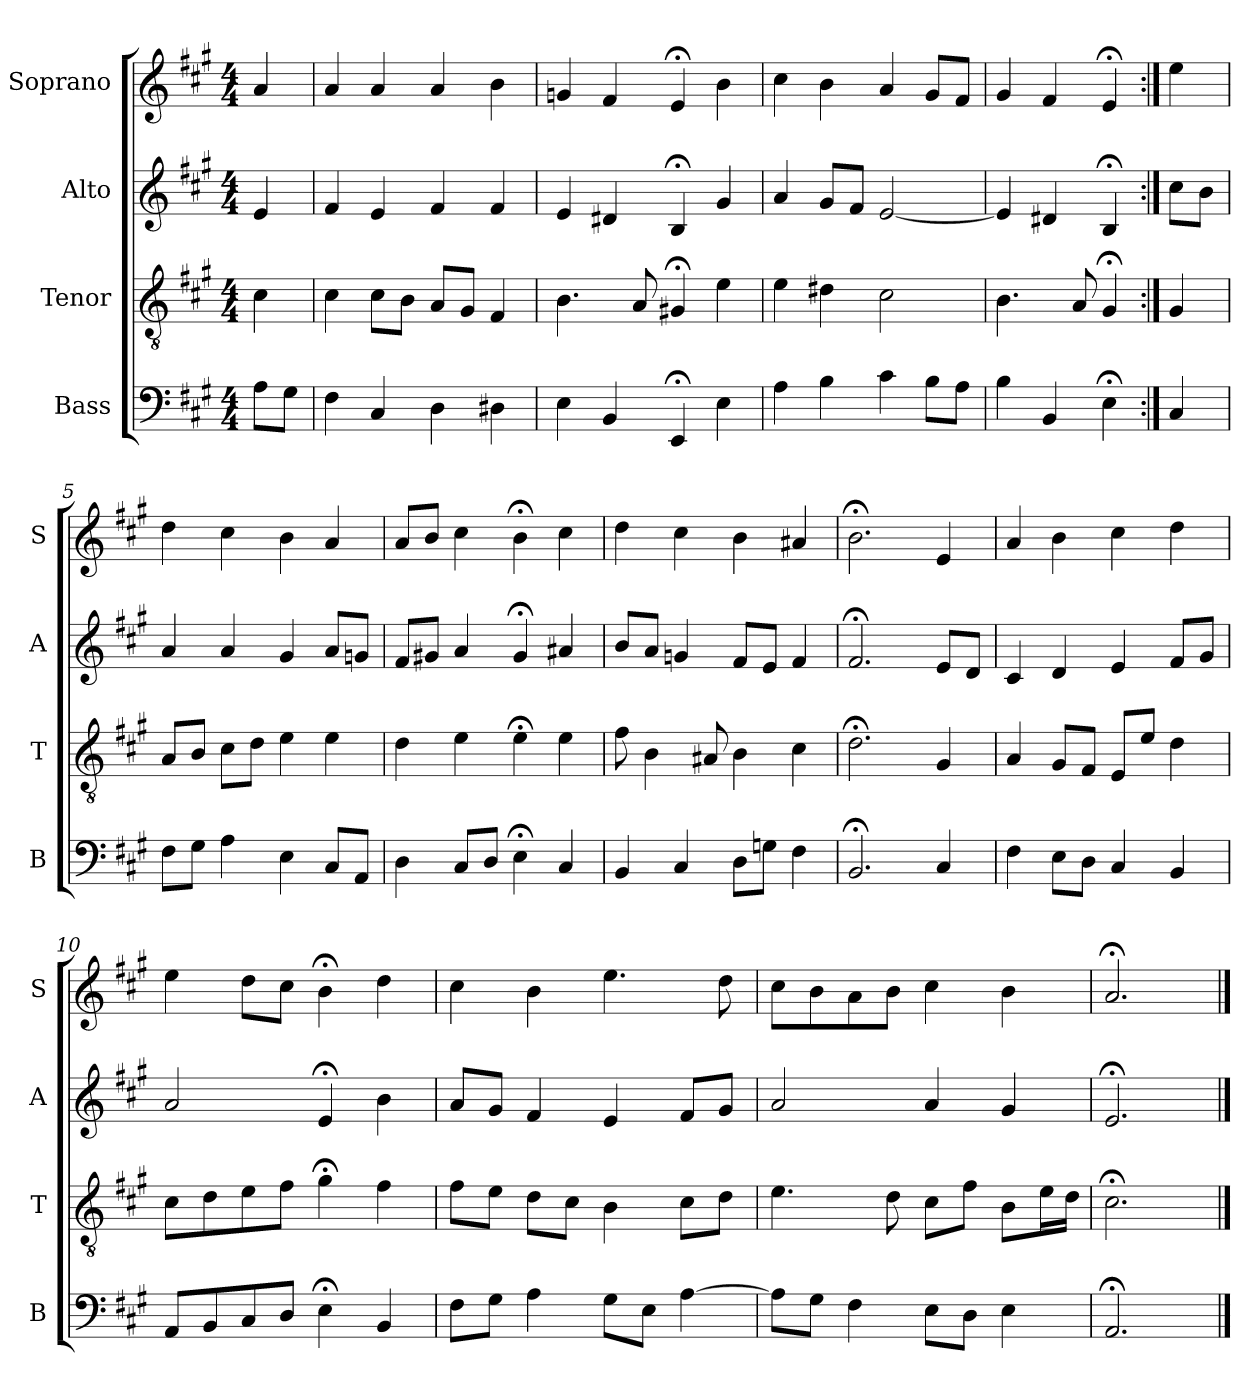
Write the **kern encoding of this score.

**kern	**kern	**kern	**kern
*part4	*part3	*part2	*part1
*staff4	*staff3	*staff2	*staff1
*I"Bass	*I"Tenor	*I"Alto	*I"Soprano
*I'B	*I'T	*I'A	*I'S
*clefF4	*clefGv2	*clefG2	*clefG2
*k[f#c#g#]	*k[f#c#g#]	*k[f#c#g#]	*k[f#c#g#]
*A:	*A:	*A:	*A:
*M4/4	*M4/4	*M4/4	*M4/4
*MM100	*MM100	*MM100	*MM100
=	=	=	=
8AL	4c#	4e	4a
8G#J	.	.	.
=1	=1	=1	=1
4F#	4c#	4f#	4a
4C#	8c#L	4e	4a
.	8BJ	.	.
4D	8AL	4f#	4a
.	8G#J	.	.
4D#X	4F#	4f#	4b
=2	=2	=2	=2
4E	4.B	4e	4gn
4BB	.	4d#X	4f#
.	8A	.	.
4EE;<	4G#X;<	4B;<	4e;<
4E	4e	4g#	4b
=3	=3	=3	=3
4A	4e	4a	4cc#
4B	4d#X	8g#L	4b
.	.	8f#J	.
4c#	2c#	[2e	4a
8BL	.	.	8g#L
8AJ	.	.	8f#J
=4	=4	=4	=4
4B	4.B	4e]	4g#
4BB	.	4d#X	4f#
.	8A	.	.
4E;<	4G#;<	4B;<	4e;<
=:|!	=:|!	=:|!	=:|!
4C#	4G#	8cc#L	4ee
.	.	8bJ	.
=5	=5	=5	=5
8F#L	8AL	4a	4dd
8G#J	8BJ	.	.
4A	8c#L	4a	4cc#
.	8dJ	.	.
4E	4e	4g#	4b
8C#L	4e	8aL	4a
8AAJ	.	8gnJ	.
=6	=6	=6	=6
4D	4d	8f#L	8aL
.	.	8g#XJ	8bJ
8C#L	4e	4a	4cc#
8DJ	.	.	.
4E;<	4e;<	4g#;<	4b;<
4C#	4e	4a#X	4cc#
=7	=7	=7	=7
4BB	8f#	8bL	4dd
.	4B	8aJ	.
4C#	.	4gn	4cc#
.	8A#X	.	.
8DL	4B	8f#L	4b
8GnJ	.	8eJ	.
4F#	4c#	4f#	4a#X
=8	=8	=8	=8
2.BB;<	2.d;<	2.f#;<	2.b;<
4C#	4G#	8eL	4e
.	.	8dJ	.
=9	=9	=9	=9
4F#	4A	4c#	4a
8EL	8G#L	4d	4b
8DJ	8F#J	.	.
4C#	8EL	4e	4cc#
.	8eJ	.	.
4BB	4d	8f#L	4dd
.	.	8g#J	.
=10	=10	=10	=10
8AAL	8c#L	2a	4ee
8BB	8d	.	.
8C#	8e	.	8ddL
8DJ	8f#J	.	8cc#J
4E;<	4g#;<	4e;<	4b;<
4BB	4f#	4b	4dd
=11	=11	=11	=11
8F#L	8f#L	8aL	4cc#
8G#J	8eJ	8g#J	.
4A	8dL	4f#	4b
.	8c#J	.	.
8G#L	4B	4e	4.ee
8EJ	.	.	.
[4A	8c#L	8f#L	.
.	8dJ	8g#J	8dd
=12	=12	=12	=12
8AL]	4.e	2a	8cc#L
8G#J	.	.	8b
4F#	.	.	8a
.	8d	.	8bJ
8EL	8c#L	4a	4cc#
8DJ	8f#J	.	.
4E	8BL	4g#	4b
.	16eL	.	.
.	16dJJ	.	.
=13	=13	=13	=13
2.AA;<	2.c#;<	2.e;<	2.a;<
==	==	==	==
*-	*-	*-	*-
